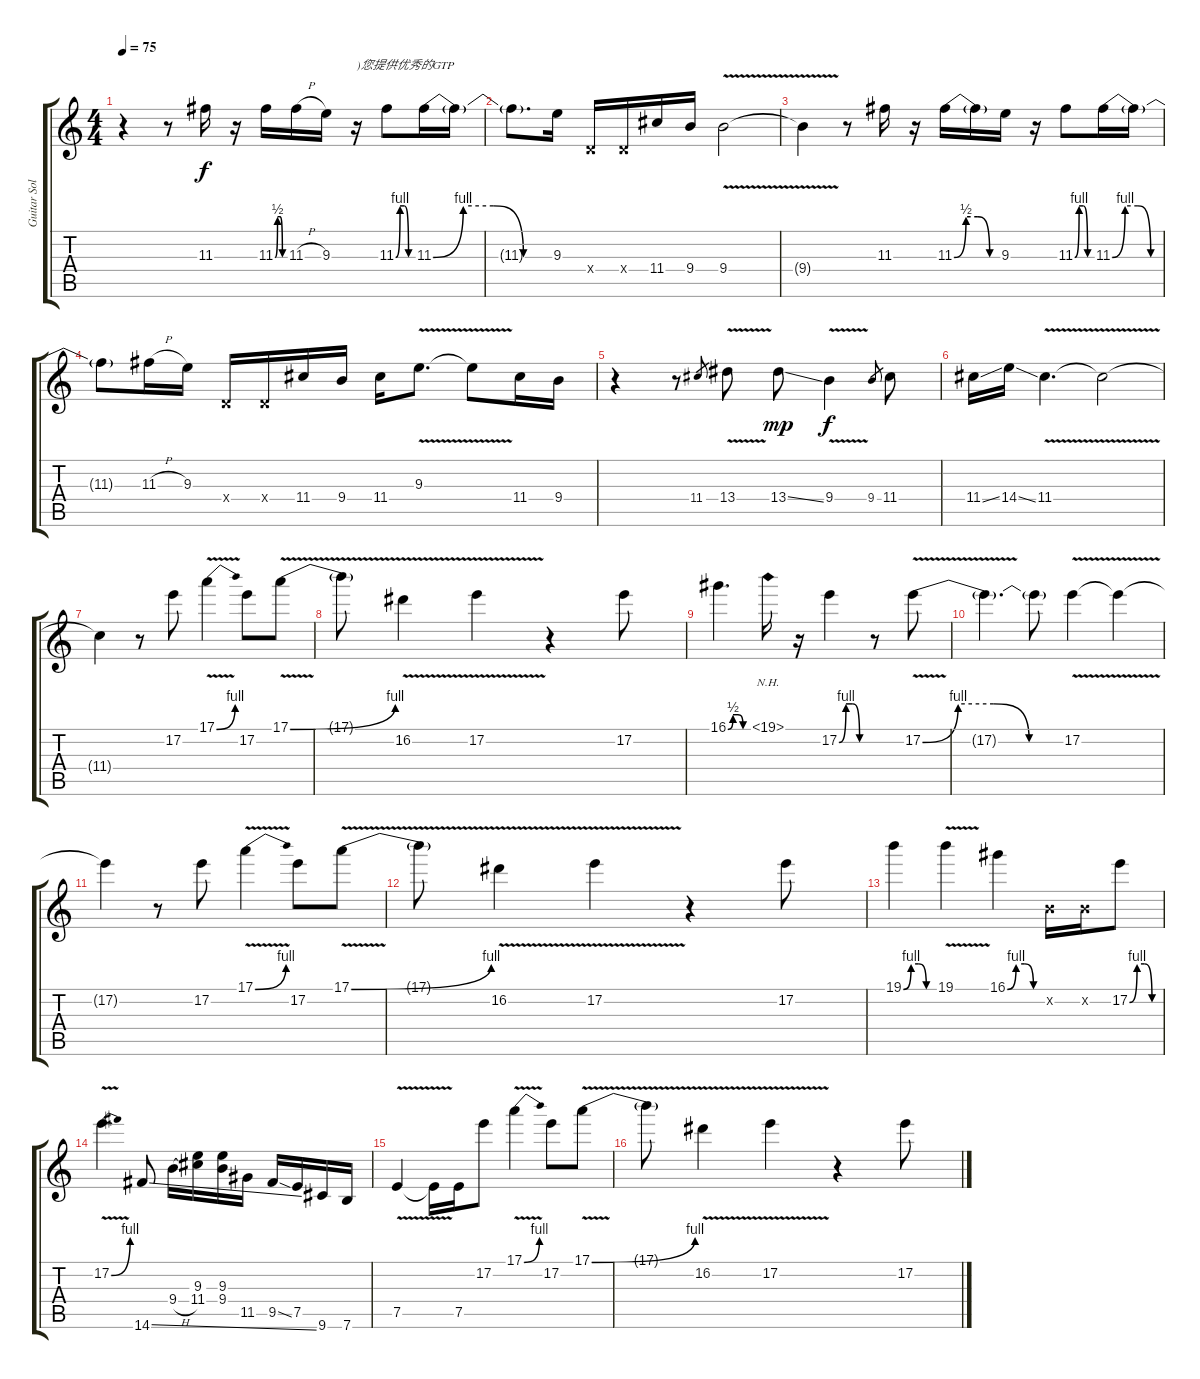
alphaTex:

\track ("Guitar Solo" "Guitar Sol") {instrument distortionguitar}
\staff {score tabs}
\tuning (E4 B3 G3 D3 A2 E2) {hide}
\ts (4 4)
\tempo 75
\clef g2
\ks c
r.4{dy f} r.8 11.3.16 r.16 11.3{be (custom 0 0 15 2 30 2 45 0 60 0)}.16 11.3{h}.16 9.3.16 r.16{txt ")您提供优秀的GTP"} 11.3{be (custom 0 0 15 4 30 4 45 0 60 0)}.8 11.3{be (custom 0 0 15 4 30 4 45 0 60 0)}.16 11.3{t}.16 |
11.3{t}.8{d} 9.3.16 0.4{x}.16 0.4{x}.16 11.4.16 9.4.16 9.4{v}.2 |
9.4{t}.4 r.8 11.3.16 r.16 11.3{be (custom 0 0 15 2 30 2 45 0 60 0)}.16 11.3{t}.16 9.3.16 r.16 11.3{be (custom 0 0 15 4 30 4 45 0 60 0)}.8 11.3{be (custom 0 0 15 4 30 4 45 0 60 0)}.16 11.3{t}.16 |
11.3{t}.8 11.3{h}.16 9.3.16 0.4{x}.16 0.4{x}.16 11.4.16 9.4.16 11.4.16 9.3{v}.8{d} 9.3{t}.8 11.4.16 9.4.16 |
r.4 r.8 11.4.8{gr} 13.4{v}.8 13.4{ss}.8{dy mp} 9.4{v}.4{dy f} 9.4.8{gr} 11.4.8 |
11.4{ss}.16 14.4{ss}.16 11.4{v}.4{d} 11.4{t}.2 |
11.4{t}.4 r.8 17.2.8 17.1{be (bend 0 0 60 4) v}.4 17.2.8 17.1{be (bend 0 0 60 4) v}.8 |
17.1{t}.8 16.2{v}.4 17.2{v}.4 r.4 17.2.8 |
16.1{be (custom 0 0 15 2 30 2 45 0 60 0)}.4{d} 19.1{nh}.16 r.16 17.2{be (custom 0 0 15 4 30 4 45 0 60 0)}.4 r.8 17.2{be (custom 0 0 15 4 30 4 45 0 60 0) v}.8 |
17.2{t}.4{d} 17.2{t}.8 17.2{v}.4 17.2{t}.4 |
17.2{t}.4 r.8 17.2.8 17.1{be (bend 0 0 60 4) v}.4 17.2.8 17.1{be (bend 0 0 60 4) v}.8 |
17.1{t}.8 16.2{v}.4 17.2{v}.4 r.4 17.2.8 |
19.1{be (custom 0 0 15 4 30 4 45 0 60 0)}.4 19.1{v}.4 16.1{be (custom 0 0 15 4 30 4 45 0 60 0)}.4 0.2{x}.16 0.2{x}.16 17.2{be (custom 0 0 15 4 30 4 45 0 60 0)}.8 |
17.2{be (bend 0 0 60 4) v}.4{d} 14.6{ss}.8 9.4{h}.16 (9.3 11.4).16 (9.3 9.4).16 11.5.16 9.5{ss}.16 7.5.16 9.6.16 7.6.16 |
7.5{v}.4 7.5{t}.16 7.5.16 17.2.8 17.1{be (bend 0 0 60 4) v}.4 17.2.8 17.1{be (bend 0 0 60 4) v}.8 |
17.1{t}.8 16.2{v}.4 17.2{v}.4 r.4 17.2.8
